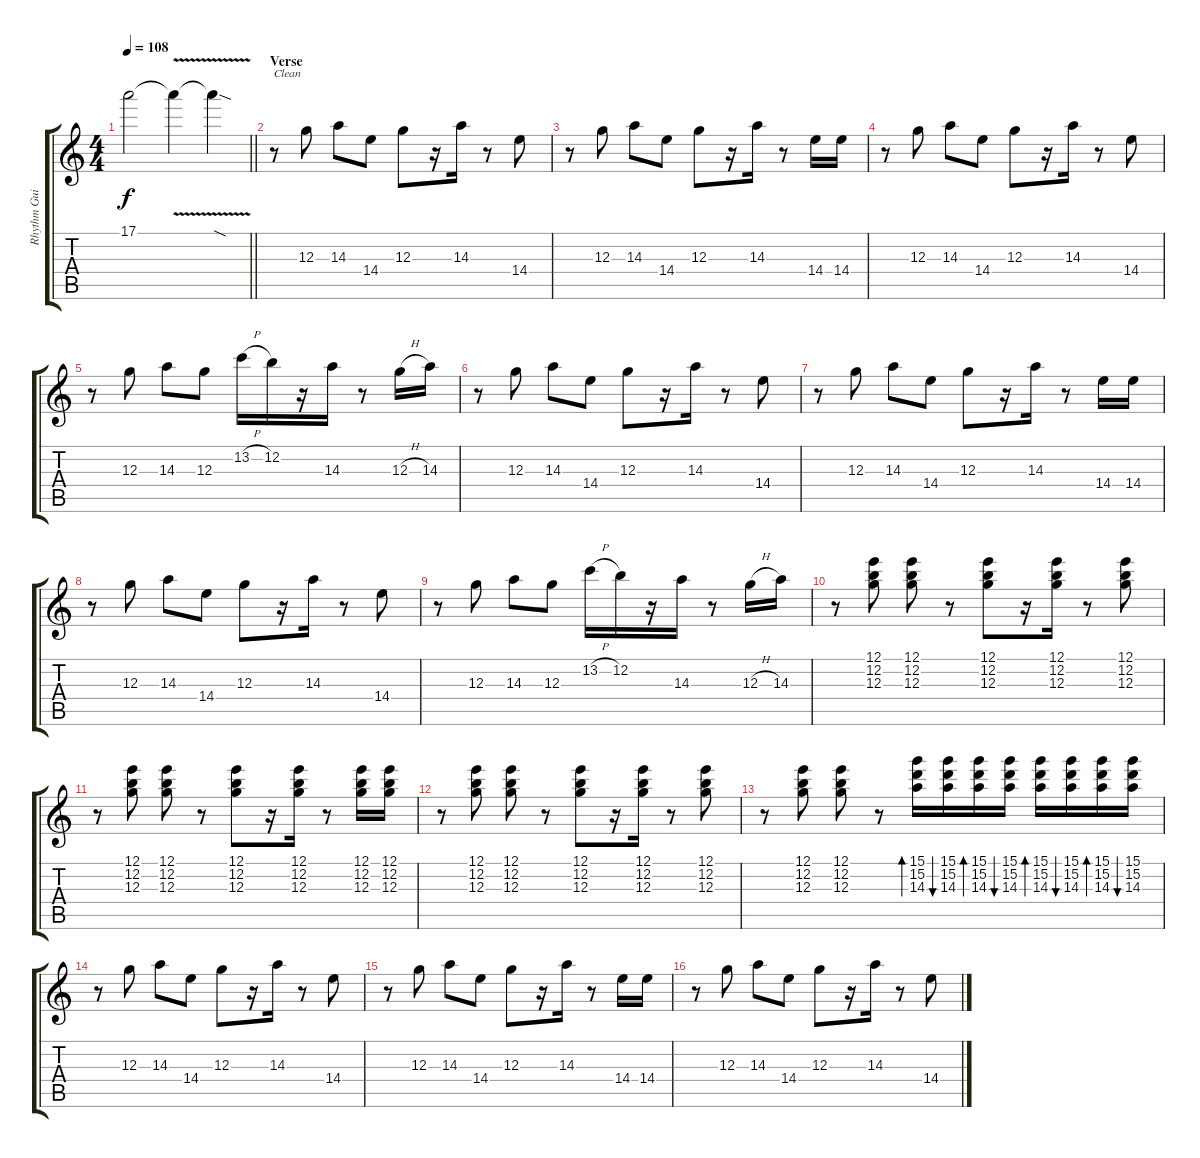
\track ("Rhythm Guitar" "Rhythm Gui") {instrument electricguitarclean}
\staff {score tabs}
\tuning (E4 B3 G3 D3 A2 E2) {hide}
\ts (4 4)
\tempo 108
\clef g2
\barLineRight lightlight
\ks c
17.1{t}.2{dy f} 17.1{v t}.4 17.1{sod t}.4 |
\section ("" "Verse")
r.8{txt "Clean" instrument electricguitarclean} 12.3.8 14.3.8 14.4.8 12.3.8 r.16 14.3.16 r.8 14.4.8 |
r.8 12.3.8 14.3.8 14.4.8 12.3.8 r.16 14.3.16 r.8 14.4.16 14.4.16 |
r.8 12.3.8 14.3.8 14.4.8 12.3.8 r.16 14.3.16 r.8 14.4.8 |
r.8 12.3.8 14.3.8 12.3.8 13.2{h}.16 12.2.16 r.16 14.3.16 r.8 12.3{h}.16 14.3.16 |
r.8 12.3.8 14.3.8 14.4.8 12.3.8 r.16 14.3.16 r.8 14.4.8 |
r.8 12.3.8 14.3.8 14.4.8 12.3.8 r.16 14.3.16 r.8 14.4.16 14.4.16 |
r.8 12.3.8 14.3.8 14.4.8 12.3.8 r.16 14.3.16 r.8 14.4.8 |
r.8 12.3.8 14.3.8 12.3.8 13.2{h}.16 12.2.16 r.16 14.3.16 r.8 12.3{h}.16 14.3.16 |
r.8 (12.1 12.2 12.3).8 (12.1 12.2 12.3).8 r.8 (12.1 12.2 12.3).8 r.16 (12.1 12.2 12.3).16 r.8 (12.1 12.2 12.3).8 |
r.8 (12.1 12.2 12.3).8 (12.1 12.2 12.3).8 r.8 (12.1 12.2 12.3).8 r.16 (12.1 12.2 12.3).16 r.8 (12.1 12.2 12.3).16 (12.1 12.2 12.3).16 |
r.8 (12.1 12.2 12.3).8 (12.1 12.2 12.3).8 r.8 (12.1 12.2 12.3).8 r.16 (12.1 12.2 12.3).16 r.8 (12.1 12.2 12.3).8 |
r.8 (12.1 12.2 12.3).8 (12.1 12.2 12.3).8 r.8 (15.1 15.2 14.3).16{bd 30} (15.1 15.2 14.3).16{bu 30} (15.1 15.2 14.3).16{bd 30} (15.1 15.2 14.3).16{bu 30} (15.1 15.2 14.3).16{bd 30} (15.1 15.2 14.3).16{bu 30} (15.1 15.2 14.3).16{bd 30} (15.1 15.2 14.3).16{bu 30} |
r.8 12.3.8 14.3.8 14.4.8 12.3.8 r.16 14.3.16 r.8 14.4.8 |
r.8 12.3.8 14.3.8 14.4.8 12.3.8 r.16 14.3.16 r.8 14.4.16 14.4.16 |
r.8 12.3.8 14.3.8 14.4.8 12.3.8 r.16 14.3.16 r.8 14.4.8
